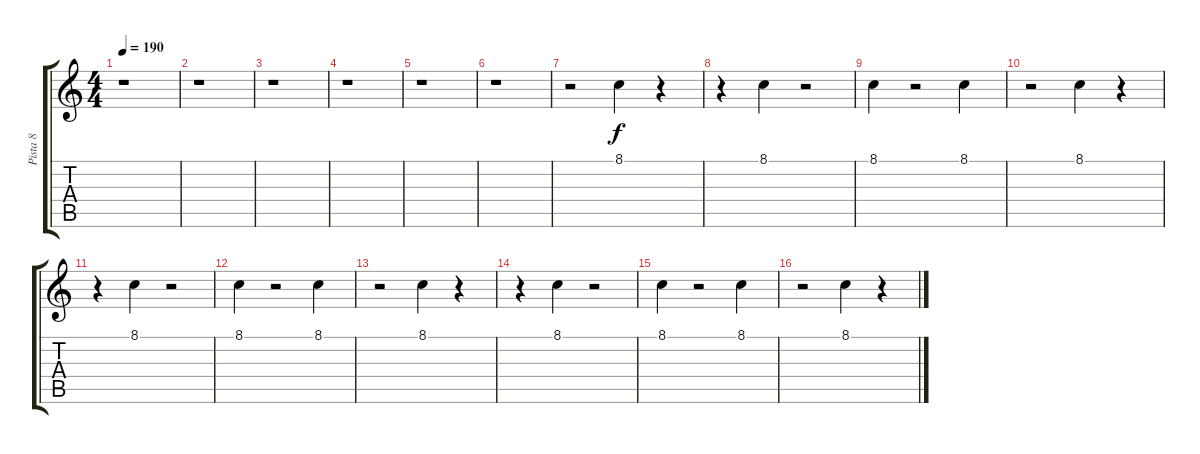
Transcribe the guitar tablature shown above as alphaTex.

\track ("Pista 8" "Pista 8") {instrument tubularbells}
\staff {score tabs}
\tuning (E4 B3 G3 D3 A2 E2) {hide}
\ts (4 4)
\tempo 190
\clef g2
\ks c
r.1{dy f} |
r.1 |
r.1 |
r.1 |
r.1 |
r.1 |
r.2 8.1.4 r.4 |
r.4 8.1.4 r.2 |
8.1.4 r.2 8.1.4 |
r.2 8.1.4 r.4 |
r.4 8.1.4 r.2 |
8.1.4 r.2 8.1.4 |
r.2 8.1.4 r.4 |
r.4 8.1.4 r.2 |
8.1.4 r.2 8.1.4 |
r.2 8.1.4 r.4
